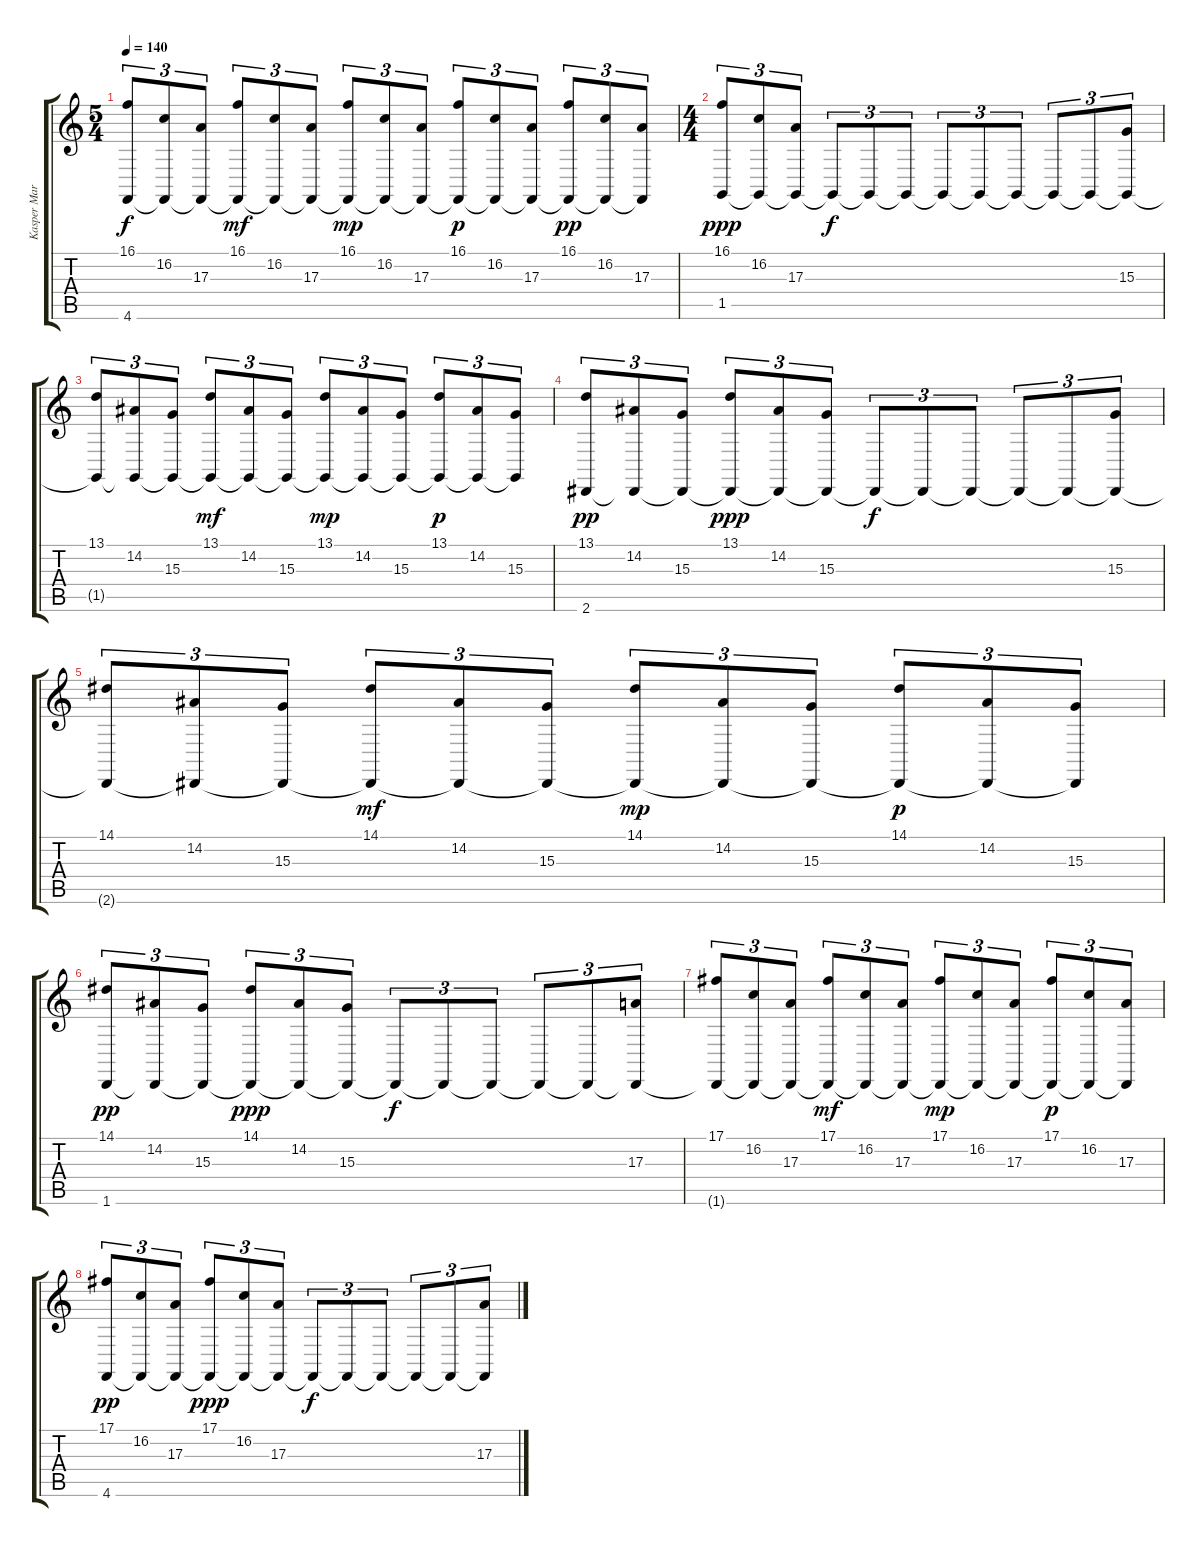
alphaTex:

\track ("Kasper Martenson" "Kasper Mar") {instrument stringensemble1}
\staff {score tabs}
\tuning (Db4 Ab3 E3 B2 Gb2 Db2) {hide}
\ts (5 4)
\tempo 140
\clef g2
\ks c
(16.1 4.6{t}).8{tu (3 2) dy f} (16.2 4.6{t}).8{tu (3 2)} (17.3 4.6{t}).8{tu (3 2)} (16.1 4.6{t}).8{tu (3 2) dy mf} (16.2 4.6{t}).8{tu (3 2)} (17.3 4.6{t}).8{tu (3 2)} (16.1 4.6{t}).8{tu (3 2) dy mp} (16.2 4.6{t}).8{tu (3 2)} (17.3 4.6{t}).8{tu (3 2)} (16.1 4.6{t}).8{tu (3 2) dy p} (16.2 4.6{t}).8{tu (3 2)} (17.3 4.6{t}).8{tu (3 2)} (16.1 4.6{t}).8{tu (3 2) dy pp} (16.2 4.6{t}).8{tu (3 2)} (17.3 4.6{t}).8{tu (3 2)} |
\ts (4 4)
(16.1 1.5).8{tu (3 2) dy ppp} (16.2 1.5{t}).8{tu (3 2)} (17.3 1.5{t}).8{tu (3 2)} 1.5{t}.8{tu (3 2) dy f} 1.5{t}.8{tu (3 2)} 1.5{t}.8{tu (3 2)} 1.5{t}.8{tu (3 2)} 1.5{t}.8{tu (3 2)} 1.5{t}.8{tu (3 2)} 1.5{t}.8{tu (3 2)} 1.5{t}.8{tu (3 2)} (15.3 1.5{t}).8{tu (3 2)} |
(13.1 1.5{t}).8{tu (3 2)} (14.2 1.5{t}).8{tu (3 2)} (15.3 1.5{t}).8{tu (3 2)} (13.1 1.5{t}).8{tu (3 2) dy mf} (14.2 1.5{t}).8{tu (3 2)} (15.3 1.5{t}).8{tu (3 2)} (13.1 1.5{t}).8{tu (3 2) dy mp} (14.2 1.5{t}).8{tu (3 2)} (15.3 1.5{t}).8{tu (3 2)} (13.1 1.5{t}).8{tu (3 2) dy p} (14.2 1.5{t}).8{tu (3 2)} (15.3 1.5{t}).8{tu (3 2)} |
(13.1 2.6).8{tu (3 2) dy pp} (14.2 2.6{t}).8{tu (3 2)} (15.3 2.6{t}).8{tu (3 2)} (13.1 2.6{t}).8{tu (3 2) dy ppp} (14.2 2.6{t}).8{tu (3 2)} (15.3 2.6{t}).8{tu (3 2)} 2.6{t}.8{tu (3 2) dy f} 2.6{t}.8{tu (3 2)} 2.6{t}.8{tu (3 2)} 2.6{t}.8{tu (3 2)} 2.6{t}.8{tu (3 2)} (15.3 2.6{t}).8{tu (3 2)} |
(14.1 2.6{t}).8{tu (3 2)} (14.2 2.6{t}).8{tu (3 2)} (15.3 2.6{t}).8{tu (3 2)} (14.1 2.6{t}).8{tu (3 2) dy mf} (14.2 2.6{t}).8{tu (3 2)} (15.3 2.6{t}).8{tu (3 2)} (14.1 2.6{t}).8{tu (3 2) dy mp} (14.2 2.6{t}).8{tu (3 2)} (15.3 2.6{t}).8{tu (3 2)} (14.1 2.6{t}).8{tu (3 2) dy p} (14.2 2.6{t}).8{tu (3 2)} (15.3 2.6{t}).8{tu (3 2)} |
(14.1 1.6).8{tu (3 2) dy pp} (14.2 1.6{t}).8{tu (3 2)} (15.3 1.6{t}).8{tu (3 2)} (14.1 1.6{t}).8{tu (3 2) dy ppp} (14.2 1.6{t}).8{tu (3 2)} (15.3 1.6{t}).8{tu (3 2)} 1.6{t}.8{tu (3 2) dy f} 1.6{t}.8{tu (3 2)} 1.6{t}.8{tu (3 2)} 1.6{t}.8{tu (3 2)} 1.6{t}.8{tu (3 2)} (17.3 1.6{t}).8{tu (3 2)} |
(17.1 1.6{t}).8{tu (3 2)} (16.2 1.6{t}).8{tu (3 2)} (17.3 1.6{t}).8{tu (3 2)} (17.1 1.6{t}).8{tu (3 2) dy mf} (16.2 1.6{t}).8{tu (3 2)} (17.3 1.6{t}).8{tu (3 2)} (17.1 1.6{t}).8{tu (3 2) dy mp} (16.2 1.6{t}).8{tu (3 2)} (17.3 1.6{t}).8{tu (3 2)} (17.1 1.6{t}).8{tu (3 2) dy p} (16.2 1.6{t}).8{tu (3 2)} (17.3 1.6{t}).8{tu (3 2)} |
(17.1 4.6).8{tu (3 2) dy pp} (16.2 4.6{t}).8{tu (3 2)} (17.3 4.6{t}).8{tu (3 2)} (17.1 4.6{t}).8{tu (3 2) dy ppp} (16.2 4.6{t}).8{tu (3 2)} (17.3 4.6{t}).8{tu (3 2)} 4.6{t}.8{tu (3 2) dy f} 4.6{t}.8{tu (3 2)} 4.6{t}.8{tu (3 2)} 4.6{t}.8{tu (3 2)} 4.6{t}.8{tu (3 2)} (17.3 4.6{t}).8{tu (3 2)}
